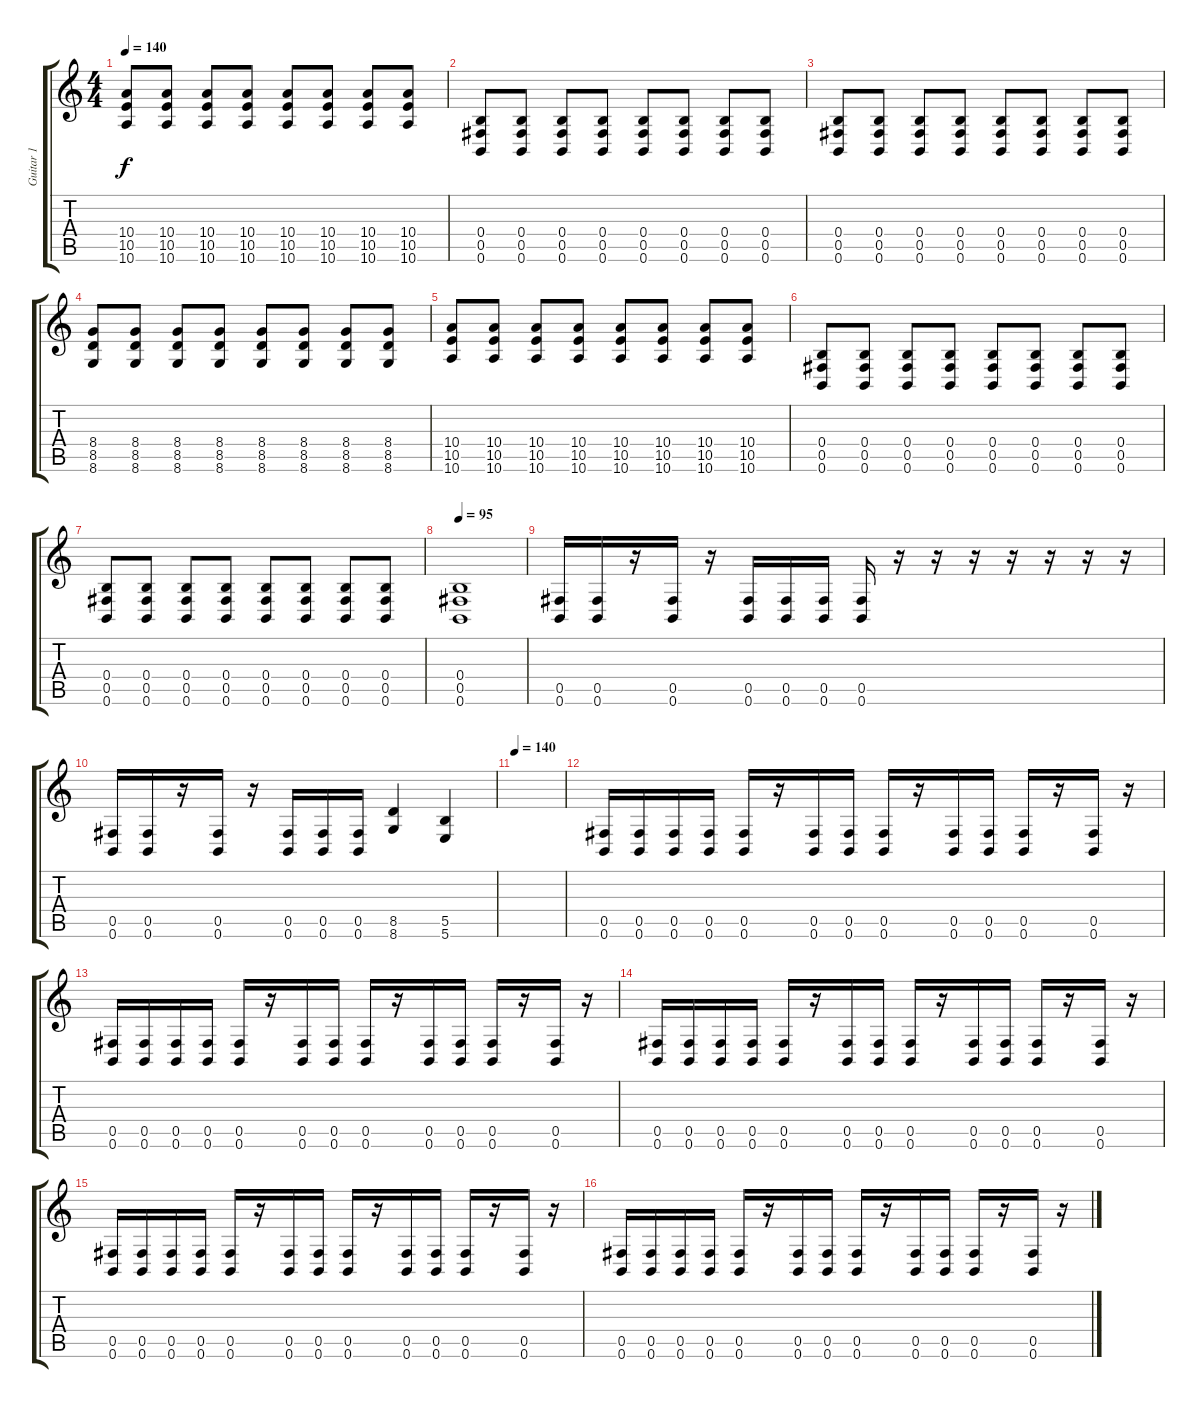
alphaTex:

\track ("Guitar 1" "Guitar 1") {instrument distortionguitar}
\staff {score tabs}
\tuning (Db4 Ab3 E3 B2 Gb2 B1) {hide}
\ts (4 4)
\tempo 140
\clef g2
\ks c
(10.4 10.5 10.6).8{dy f} (10.4 10.5 10.6).8 (10.4 10.5 10.6).8 (10.4 10.5 10.6).8 (10.4 10.5 10.6).8 (10.4 10.5 10.6).8 (10.4 10.5 10.6).8 (10.4 10.5 10.6).8 |
(0.4 0.5 0.6).8 (0.4 0.5 0.6).8 (0.4 0.5 0.6).8 (0.4 0.5 0.6).8 (0.4 0.5 0.6).8 (0.4 0.5 0.6).8 (0.4 0.5 0.6).8 (0.4 0.5 0.6).8 |
(0.4 0.5 0.6).8 (0.4 0.5 0.6).8 (0.4 0.5 0.6).8 (0.4 0.5 0.6).8 (0.4 0.5 0.6).8 (0.4 0.5 0.6).8 (0.4 0.5 0.6).8 (0.4 0.5 0.6).8 |
(8.4 8.5 8.6).8 (8.4 8.5 8.6).8 (8.4 8.5 8.6).8 (8.4 8.5 8.6).8 (8.4 8.5 8.6).8 (8.4 8.5 8.6).8 (8.4 8.5 8.6).8 (8.4 8.5 8.6).8 |
(10.4 10.5 10.6).8 (10.4 10.5 10.6).8 (10.4 10.5 10.6).8 (10.4 10.5 10.6).8 (10.4 10.5 10.6).8 (10.4 10.5 10.6).8 (10.4 10.5 10.6).8 (10.4 10.5 10.6).8 |
(0.4 0.5 0.6).8 (0.4 0.5 0.6).8 (0.4 0.5 0.6).8 (0.4 0.5 0.6).8 (0.4 0.5 0.6).8 (0.4 0.5 0.6).8 (0.4 0.5 0.6).8 (0.4 0.5 0.6).8 |
(0.4 0.5 0.6).8 (0.4 0.5 0.6).8 (0.4 0.5 0.6).8 (0.4 0.5 0.6).8 (0.4 0.5 0.6).8 (0.4 0.5 0.6).8 (0.4 0.5 0.6).8 (0.4 0.5 0.6).8 |
\tempo 95
(0.4 0.5 0.6).1 |
(0.5 0.6).16 (0.5 0.6).16 r.16 (0.5 0.6).16 r.16 (0.5 0.6).16 (0.5 0.6).16 (0.5 0.6).16 (0.5 0.6).16 r.16 r.16 r.16 r.16 r.16 r.16 r.16 |
(0.5 0.6).16 (0.5 0.6).16 r.16 (0.5 0.6).16 r.16 (0.5 0.6).16 (0.5 0.6).16 (0.5 0.6).16 (8.5 8.6).4 (5.5 5.6).4 |
\tempo 140
|
(0.5 0.6).16 (0.5 0.6).16 (0.5 0.6).16 (0.5 0.6).16 (0.5 0.6).16 r.16 (0.5 0.6).16 (0.5 0.6).16 (0.5 0.6).16 r.16 (0.5 0.6).16 (0.5 0.6).16 (0.5 0.6).16 r.16 (0.5 0.6).16 r.16 |
(0.5 0.6).16 (0.5 0.6).16 (0.5 0.6).16 (0.5 0.6).16 (0.5 0.6).16 r.16 (0.5 0.6).16 (0.5 0.6).16 (0.5 0.6).16 r.16 (0.5 0.6).16 (0.5 0.6).16 (0.5 0.6).16 r.16 (0.5 0.6).16 r.16 |
(0.5 0.6).16 (0.5 0.6).16 (0.5 0.6).16 (0.5 0.6).16 (0.5 0.6).16 r.16 (0.5 0.6).16 (0.5 0.6).16 (0.5 0.6).16 r.16 (0.5 0.6).16 (0.5 0.6).16 (0.5 0.6).16 r.16 (0.5 0.6).16 r.16 |
(0.5 0.6).16 (0.5 0.6).16 (0.5 0.6).16 (0.5 0.6).16 (0.5 0.6).16 r.16 (0.5 0.6).16 (0.5 0.6).16 (0.5 0.6).16 r.16 (0.5 0.6).16 (0.5 0.6).16 (0.5 0.6).16 r.16 (0.5 0.6).16 r.16 |
(0.5 0.6).16 (0.5 0.6).16 (0.5 0.6).16 (0.5 0.6).16 (0.5 0.6).16 r.16 (0.5 0.6).16 (0.5 0.6).16 (0.5 0.6).16 r.16 (0.5 0.6).16 (0.5 0.6).16 (0.5 0.6).16 r.16 (0.5 0.6).16 r.16
